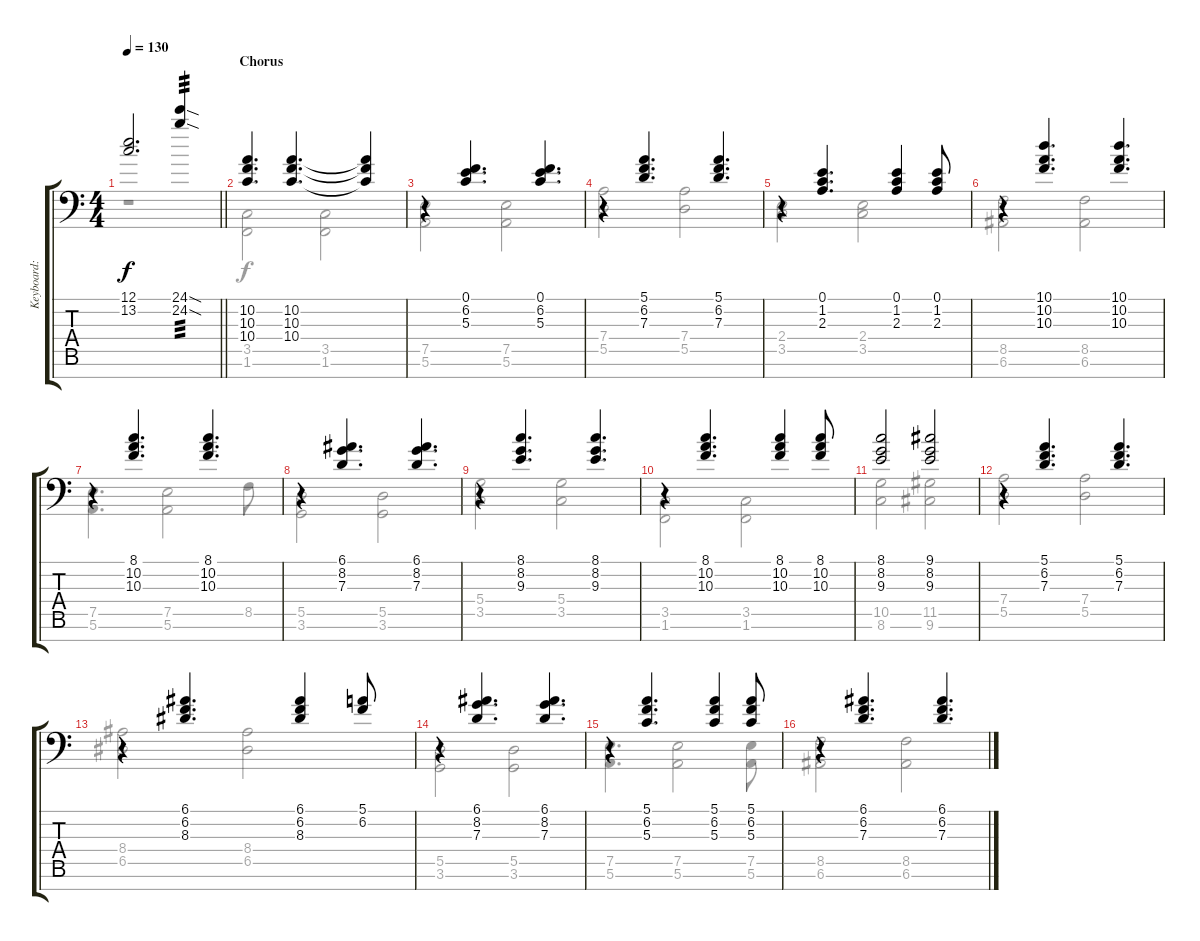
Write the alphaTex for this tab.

\track ("Keyboard: Tsumugi Kotobuki" "Keyboard: ") {instrument electricgrandpiano}
\staff {score tabs}
\tuning (E4 B3 G3 D3 A2 E2 E1) {hide}
\voice
\ts (4 4)
\tempo 130
\clef f4
\barLineRight lightlight
\ks c
(12.1 13.2).2{d dy f} (24.1{sod} 24.2{sod}).4{tp 3} |
\section ("" "Chorus")
(10.2 10.3 10.4).4{d balance 2} (10.2 10.3 10.4).4{d} (10.2{t} 10.3{t} 10.4{t}).4 |
r.4 (0.1 6.2 5.3).4{d} (0.1 6.2 5.3).4{d} |
r.4 (5.1 6.2 7.3).4{d} (5.1 6.2 7.3).4{d} |
r.4 (0.1 1.2 2.3).4{d} (0.1 1.2 2.3).4 (0.1 1.2 2.3).8 |
r.4 (10.1 10.2 10.3).4{d} (10.1 10.2 10.3).4{d} |
r.4 (8.1 10.2 10.3).4{d} (8.1 10.2 10.3).4{d} |
r.4 (6.1 8.2 7.3).4{d} (6.1 8.2 7.3).4{d} |
r.4 (8.1 8.2 9.3).4{d} (8.1 8.2 9.3).4{d} |
r.4 (8.1 10.2 10.3).4{d} (8.1 10.2 10.3).4 (8.1 10.2 10.3).8 |
(8.1 8.2 9.3).2 (9.1 8.2 9.3).2 |
r.4 (5.1 6.2 7.3).4{d} (5.1 6.2 7.3).4{d} |
r.4 (6.1 6.2 8.3).4{d} (6.1 6.2 8.3).4 (5.1 6.2).8 |
r.4 (6.1 8.2 7.3).4{d} (6.1 8.2 7.3).4{d} |
r.4 (5.1 6.2 5.3).4{d} (5.1 6.2 5.3).4 (5.1 6.2 5.3).8 |
r.4 (6.1 6.2 7.3).4{d} (6.1 6.2 7.3).4{d}
\voice
\clef f4
\ottava regular
\simile none
\barLineRight lightlight
\ks c
r.1{dy f} |
(3.5 1.6).2 (3.5 1.6).2 |
(7.5 5.6).2 (7.5 5.6).2 |
(7.4 5.5).2 (7.4 5.5).2 |
(2.4 3.5).2 (2.4 3.5).2 |
(8.5 6.6).2 (8.5 6.6).2 |
(7.5 5.6).4{d} (7.5 5.6).2 8.5.8 |
(5.5 3.6).2 (5.5 3.6).2 |
(5.4 3.5).2 (5.4 3.5).2 |
(3.5 1.6).2 (3.5 1.6).2 |
(10.5 8.6).2 (11.5 9.6).2 |
(7.4 5.5).2 (7.4 5.5).2 |
(8.4 6.5).2 (8.4 6.5).2 |
(5.5 3.6).2 (5.5 3.6).2 |
(7.5 5.6).4{d} (7.5 5.6).2 (7.5 5.6).8 |
(8.5 6.6).2 (8.5 6.6).2
